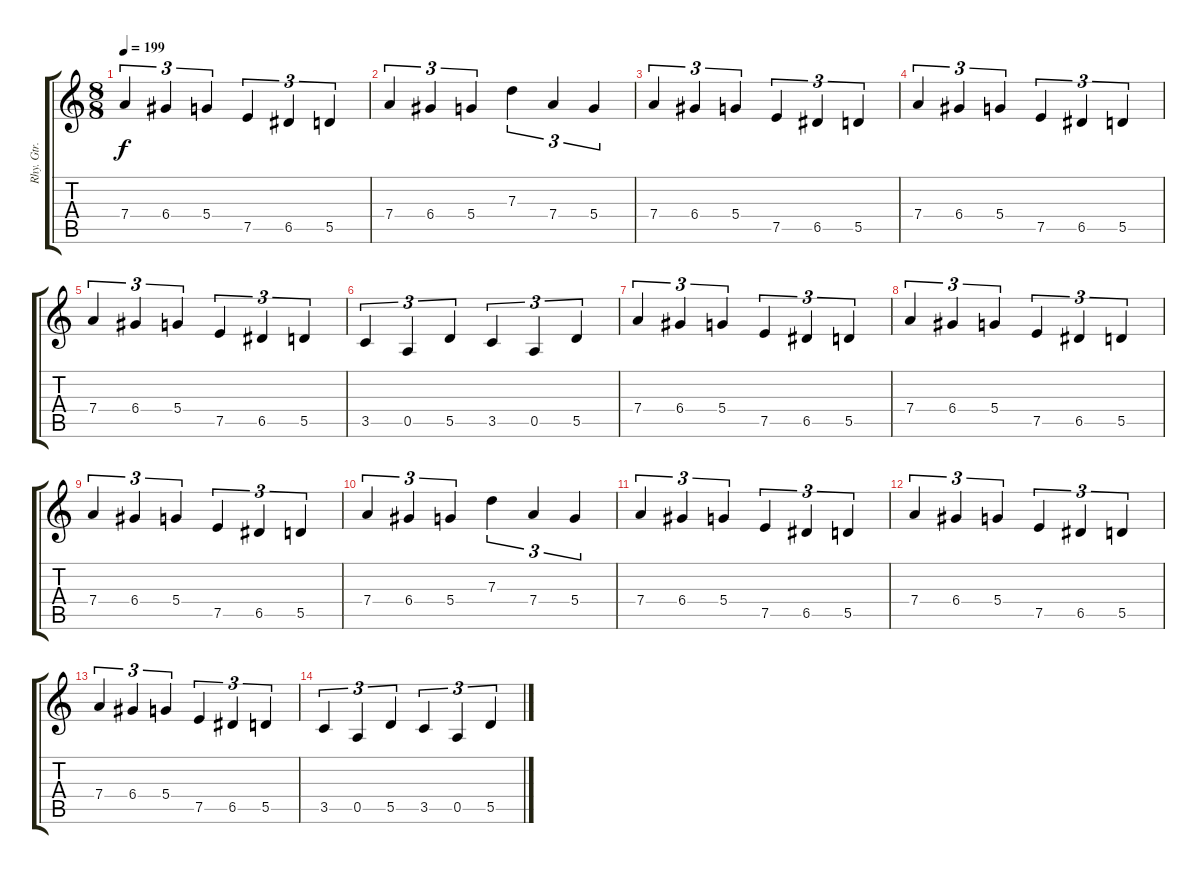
\track ("Rhy. Gtr. 3" "Rhy. Gtr. ") {instrument distortionguitar}
\staff {score tabs}
\tuning (E4 B3 G3 D3 A2 E2) {hide}
\ts (8 8)
\tempo 199
\clef g2
\ks c
7.4.4{tu (3 2) dy f} 6.4.4{tu (3 2)} 5.4.4{tu (3 2)} 7.5.4{tu (3 2)} 6.5.4{tu (3 2)} 5.5.4{tu (3 2)} |
7.4.4{tu (3 2)} 6.4.4{tu (3 2)} 5.4.4{tu (3 2)} 7.3.4{tu (3 2)} 7.4.4{tu (3 2)} 5.4.4{tu (3 2)} |
7.4.4{tu (3 2)} 6.4.4{tu (3 2)} 5.4.4{tu (3 2)} 7.5.4{tu (3 2)} 6.5.4{tu (3 2)} 5.5.4{tu (3 2)} |
7.4.4{tu (3 2)} 6.4.4{tu (3 2)} 5.4.4{tu (3 2)} 7.5.4{tu (3 2)} 6.5.4{tu (3 2)} 5.5.4{tu (3 2)} |
7.4.4{tu (3 2)} 6.4.4{tu (3 2)} 5.4.4{tu (3 2)} 7.5.4{tu (3 2)} 6.5.4{tu (3 2)} 5.5.4{tu (3 2)} |
3.5.4{tu (3 2)} 0.5.4{tu (3 2)} 5.5.4{tu (3 2)} 3.5.4{tu (3 2)} 0.5.4{tu (3 2)} 5.5.4{tu (3 2)} |
7.4.4{tu (3 2)} 6.4.4{tu (3 2)} 5.4.4{tu (3 2)} 7.5.4{tu (3 2)} 6.5.4{tu (3 2)} 5.5.4{tu (3 2)} |
7.4.4{tu (3 2)} 6.4.4{tu (3 2)} 5.4.4{tu (3 2)} 7.5.4{tu (3 2)} 6.5.4{tu (3 2)} 5.5.4{tu (3 2)} |
7.4.4{tu (3 2)} 6.4.4{tu (3 2)} 5.4.4{tu (3 2)} 7.5.4{tu (3 2)} 6.5.4{tu (3 2)} 5.5.4{tu (3 2)} |
7.4.4{tu (3 2)} 6.4.4{tu (3 2)} 5.4.4{tu (3 2)} 7.3.4{tu (3 2)} 7.4.4{tu (3 2)} 5.4.4{tu (3 2)} |
7.4.4{tu (3 2)} 6.4.4{tu (3 2)} 5.4.4{tu (3 2)} 7.5.4{tu (3 2)} 6.5.4{tu (3 2)} 5.5.4{tu (3 2)} |
7.4.4{tu (3 2)} 6.4.4{tu (3 2)} 5.4.4{tu (3 2)} 7.5.4{tu (3 2)} 6.5.4{tu (3 2)} 5.5.4{tu (3 2)} |
7.4.4{tu (3 2)} 6.4.4{tu (3 2)} 5.4.4{tu (3 2)} 7.5.4{tu (3 2)} 6.5.4{tu (3 2)} 5.5.4{tu (3 2)} |
3.5.4{tu (3 2)} 0.5.4{tu (3 2)} 5.5.4{tu (3 2)} 3.5.4{tu (3 2)} 0.5.4{tu (3 2)} 5.5.4{tu (3 2)}
